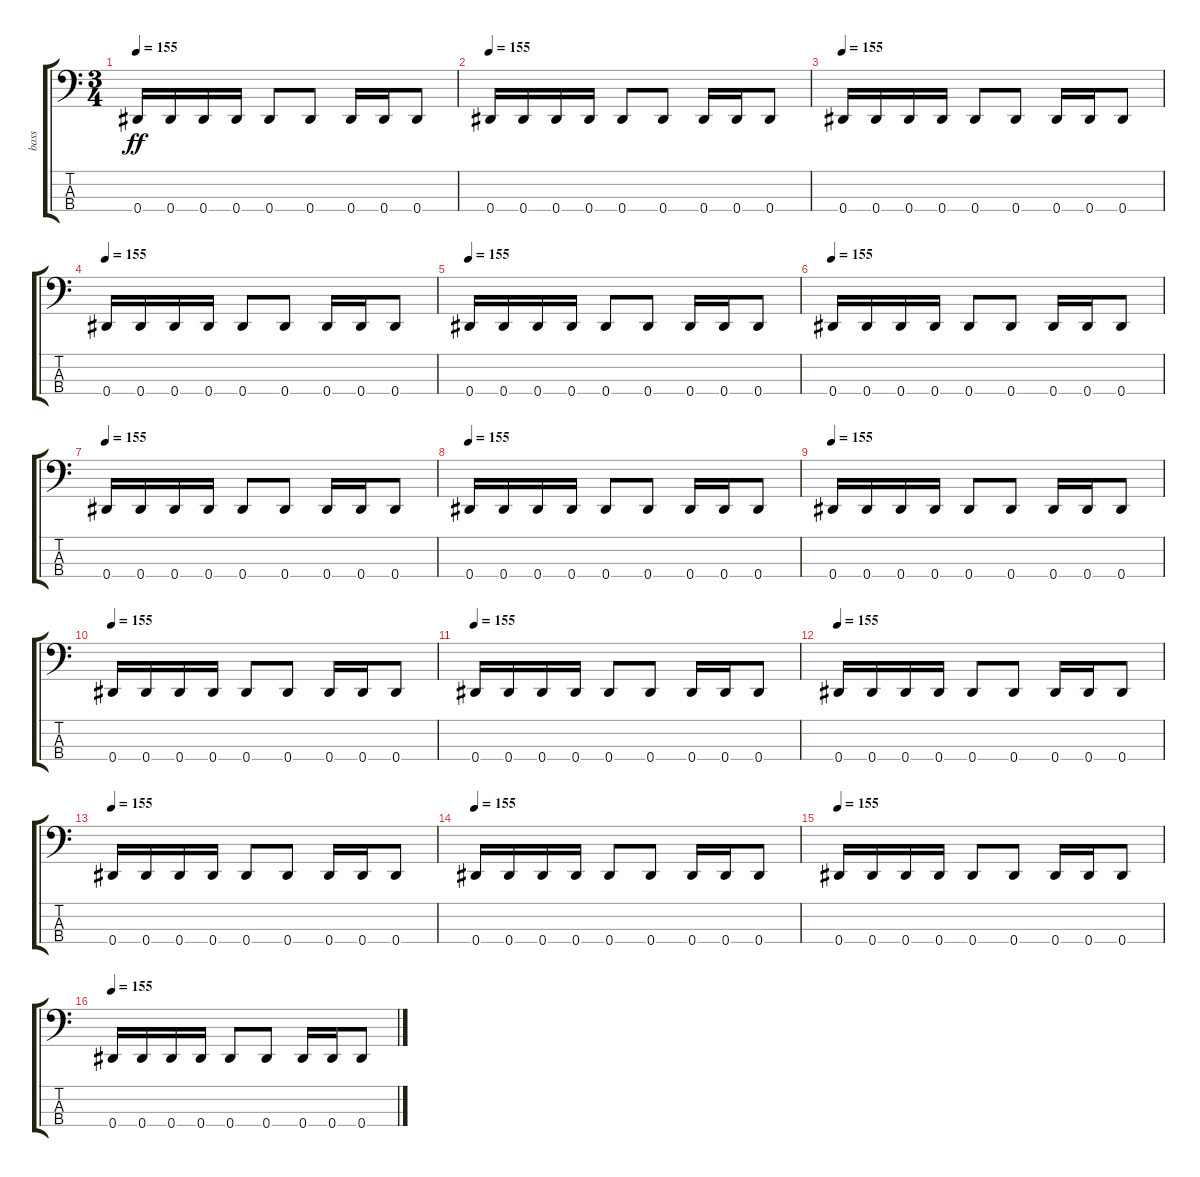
\track ("bass" "bass") {instrument electricbassfinger}
\staff {score tabs}
\tuning (Gb2 Db2 Ab1 Eb1) {hide}
\ts (3 4)
\tempo 155
\clef f4
\ks c
0.4.16{dy ff} 0.4.16 0.4.16 0.4.16 0.4.8 0.4.8 0.4.16 0.4.16 0.4.8 |
\tempo 155
0.4.16 0.4.16 0.4.16 0.4.16 0.4.8 0.4.8 0.4.16 0.4.16 0.4.8 |
\tempo 155
0.4.16 0.4.16 0.4.16 0.4.16 0.4.8 0.4.8 0.4.16 0.4.16 0.4.8 |
\tempo 155
0.4.16 0.4.16 0.4.16 0.4.16 0.4.8 0.4.8 0.4.16 0.4.16 0.4.8 |
\tempo 155
0.4.16 0.4.16 0.4.16 0.4.16 0.4.8 0.4.8 0.4.16 0.4.16 0.4.8 |
\tempo 155
0.4.16 0.4.16 0.4.16 0.4.16 0.4.8 0.4.8 0.4.16 0.4.16 0.4.8 |
\tempo 155
0.4.16 0.4.16 0.4.16 0.4.16 0.4.8 0.4.8 0.4.16 0.4.16 0.4.8 |
\tempo 155
0.4.16 0.4.16 0.4.16 0.4.16 0.4.8 0.4.8 0.4.16 0.4.16 0.4.8 |
\tempo 155
0.4.16 0.4.16 0.4.16 0.4.16 0.4.8 0.4.8 0.4.16 0.4.16 0.4.8 |
\tempo 155
0.4.16 0.4.16 0.4.16 0.4.16 0.4.8 0.4.8 0.4.16 0.4.16 0.4.8 |
\tempo 155
0.4.16 0.4.16 0.4.16 0.4.16 0.4.8 0.4.8 0.4.16 0.4.16 0.4.8 |
\tempo 155
0.4.16 0.4.16 0.4.16 0.4.16 0.4.8 0.4.8 0.4.16 0.4.16 0.4.8 |
\tempo 155
0.4.16 0.4.16 0.4.16 0.4.16 0.4.8 0.4.8 0.4.16 0.4.16 0.4.8 |
\tempo 155
0.4.16 0.4.16 0.4.16 0.4.16 0.4.8 0.4.8 0.4.16 0.4.16 0.4.8 |
\tempo 155
0.4.16 0.4.16 0.4.16 0.4.16 0.4.8 0.4.8 0.4.16 0.4.16 0.4.8 |
\tempo 155
0.4.16 0.4.16 0.4.16 0.4.16 0.4.8 0.4.8 0.4.16 0.4.16 0.4.8
